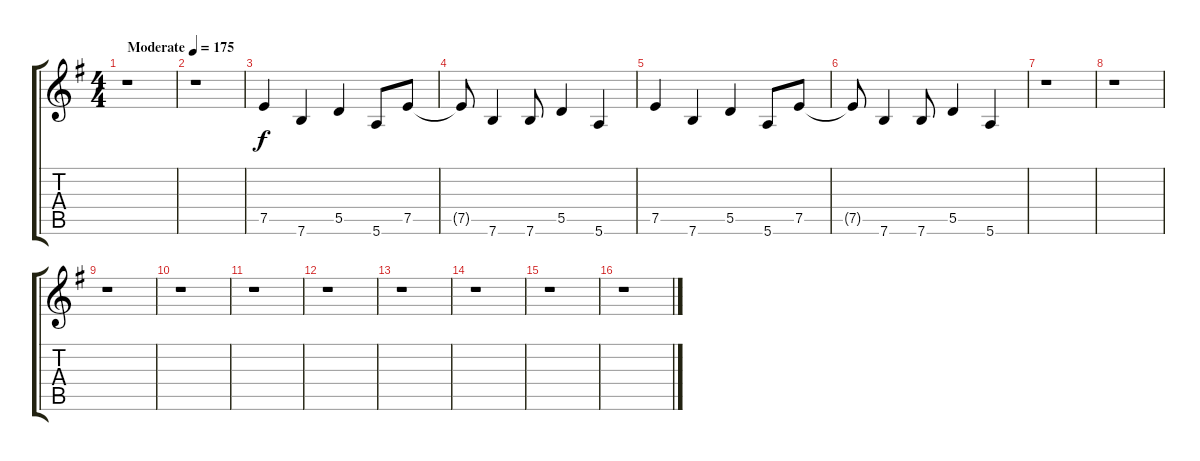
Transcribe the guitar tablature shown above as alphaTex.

\track "" {instrument electricguitarclean}
\staff {score tabs}
\tuning (E4 B3 G3 D3 A2 E2) {hide}
\ts (4 4)
\tempo (175 "Moderate")
\clef g2
\ks g
r.1{dy f instrument electricguitarclean} |
r.1 |
7.5.4 7.6.4 5.5.4 5.6.8 7.5.8 |
7.5{t}.8 7.6.4 7.6.8 5.5.4 5.6.4 |
7.5.4 7.6.4 5.5.4 5.6.8 7.5.8 |
7.5{t}.8 7.6.4 7.6.8 5.5.4 5.6.4 |
r.1 |
r.1 |
r.1 |
r.1 |
r.1 |
r.1 |
r.1 |
r.1 |
r.1 |
r.1
